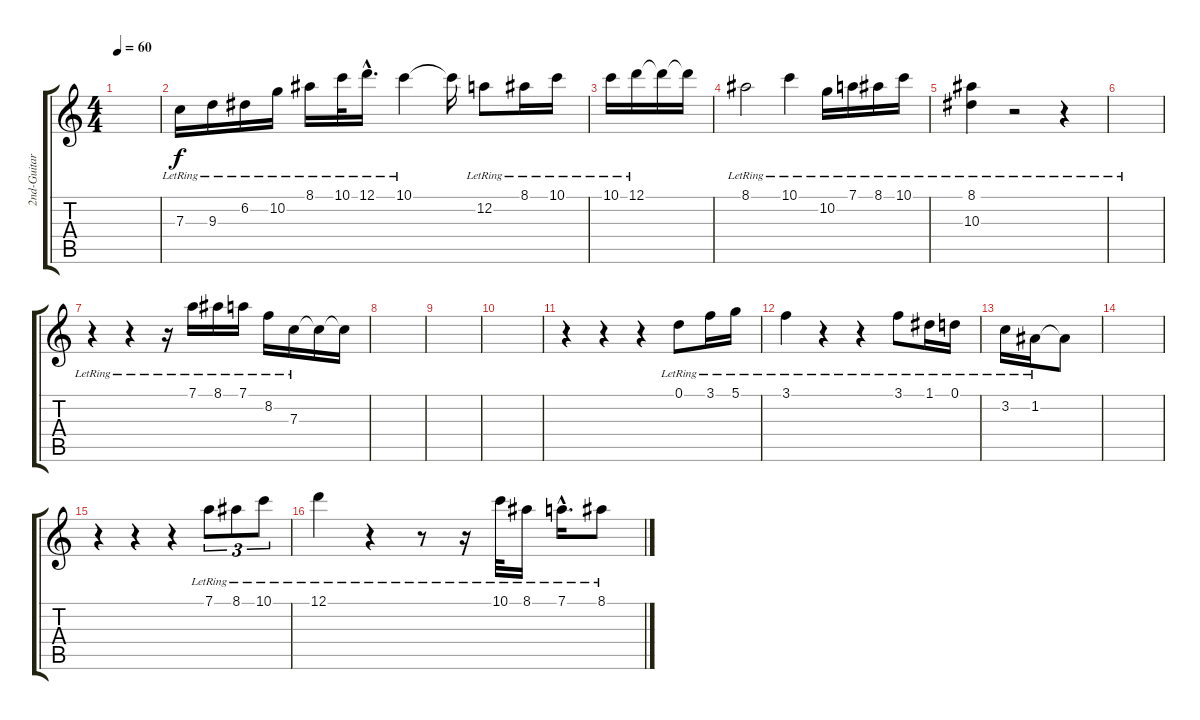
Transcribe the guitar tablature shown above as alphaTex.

\track ("2nd-Guitar" "2nd-Guitar") {instrument acousticguitarsteel}
\staff {score tabs}
\tuning (D4 A3 F3 C3 G2 D2) {hide}
\ts (4 4)
\tempo 60
\clef g2
\ks c
|
7.3{lr}.16 9.3{lr}.16 6.2{lr}.16 10.2{lr}.16 8.1{lr}.16 10.1{lr}.32 12.1{hac lr}.16{d} 10.1{lr}.4 10.1{t}.16 12.2{lr}.8 8.1{lr}.16 10.1{lr}.16 |
10.1{lr}.16 12.1{lr}.16 12.1{t}.16 12.1{t}.16 |
8.1{lr}.2 10.1{lr}.4 10.2{lr}.16 7.1{lr}.16 8.1{lr}.16 10.1{lr}.16 |
(8.1{lr} 10.3{lr}).4 r.2 r.4 |
|
r.4 r.4 r.16 7.1{lr}.16 8.1{lr}.16 7.1{lr}.16 8.2{lr}.16 7.3{lr}.16 7.3{t}.16 7.3{t}.16 |
|
|
|
r.4 r.4 r.4 0.1{lr}.8 3.1{lr}.16 5.1{lr}.16 |
3.1{lr}.4 r.4 r.4 3.1{lr}.8 1.1{lr}.16 0.1{lr}.16 |
3.2{lr}.16 1.2{lr}.16 1.2{t}.8 |
|
r.4 r.4 r.4 7.1{lr}.8{tu (3 2)} 8.1{lr}.8{tu (3 2)} 10.1{lr}.8{tu (3 2)} |
12.1{lr}.4 r.4 r.8 r.16 10.1{lr}.32 8.1{lr}.16 7.1{hac lr}.16{d} 8.1{lr}.8
